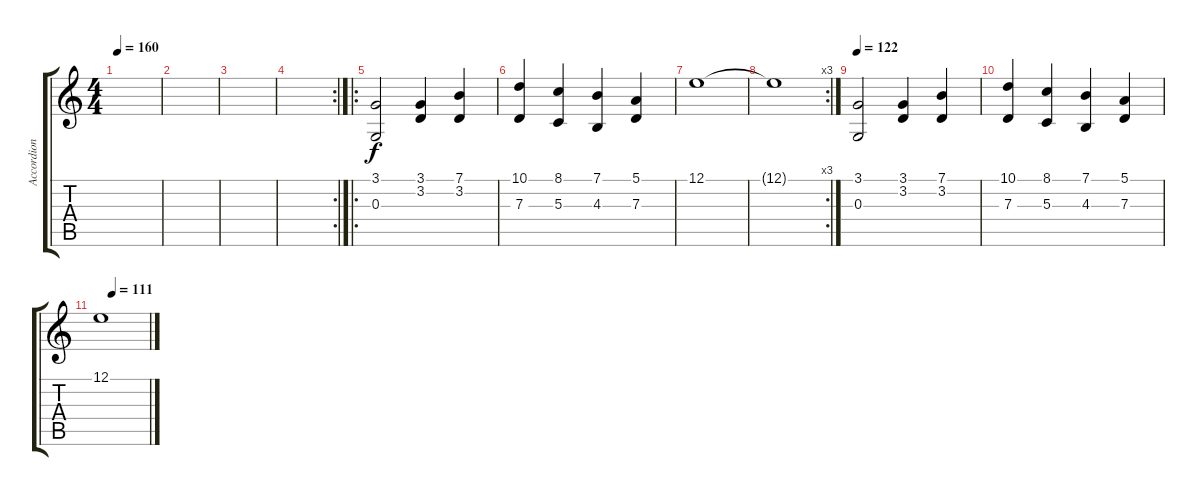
\track ("Accordion" "Accordion") {instrument accordion}
\staff {score tabs}
\tuning (E4 B3 G3 D3 A2 E2) {hide}
\ts (4 4)
\tempo 160
\clef g2
\ks c
|
|
|
\rc 2
|
\ro
(3.1 0.3).2 (3.1 3.2).4 (7.1 3.2).4 |
(10.1 7.3).4 (8.1 5.3).4 (7.1 4.3).4 (5.1 7.3).4 |
12.1.1 |
\rc 3
12.1{t}.1 |
\tempo 122
(3.1 0.3).2 (3.1 3.2).4 (7.1 3.2).4 |
(10.1 7.3).4 (8.1 5.3).4 (7.1 4.3).4 (5.1 7.3).4 |
\tempo (111 0.25)
12.1.1
